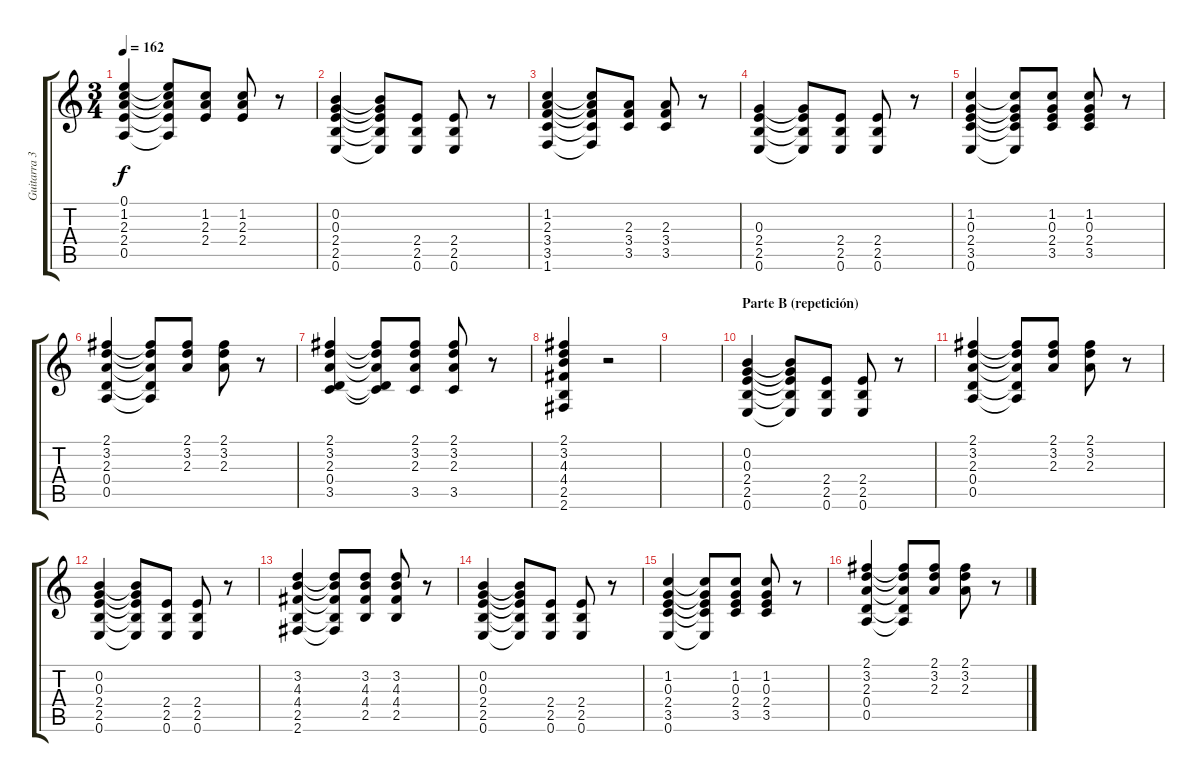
\track ("Guitarra 3" "Guitarra 3") {instrument acousticguitarsteel}
\staff {score tabs}
\tuning (E4 B3 G3 D3 A2 E2) {hide}
\ts (3 4)
\tempo 162
\clef g2
\ks c
(0.1 1.2 2.3 2.4 0.5).4{dy f} (0.1{t} 1.2{t} 2.3{t} 2.4{t} 0.5{t}).8 (1.2 2.3 2.4).8 (1.2 2.3 2.4).8 r.8 |
(0.2 0.3 2.4 2.5 0.6).4 (0.2{t} 0.3{t} 2.4{t} 2.5{t} 0.6{t}).8 (2.4 2.5 0.6).8 (2.4 2.5 0.6).8 r.8 |
(1.2 2.3 3.4 3.5 1.6).4 (1.2{t} 2.3{t} 3.4{t} 3.5{t} 1.6{t}).8 (2.3 3.4 3.5).8 (2.3 3.4 3.5).8 r.8 |
(0.3 2.4 2.5 0.6).4 (0.3{t} 2.4{t} 2.5{t} 0.6{t}).8 (2.4 2.5 0.6).8 (2.4 2.5 0.6).8 r.8 |
(1.2 0.3 2.4 3.5 0.6).4 (1.2{t} 0.3{t} 2.4{t} 3.5{t} 0.6{t}).8 (1.2 0.3 2.4 3.5).8 (1.2 0.3 2.4 3.5).8 r.8 |
(2.1 3.2 2.3 0.4 0.5).4 (2.1{t} 3.2{t} 2.3{t} 0.4{t} 0.5{t}).8 (2.1 3.2 2.3).8 (2.1 3.2 2.3).8 r.8 |
(2.1 3.2 2.3 0.4 3.5).4 (2.1{t} 3.2{t} 2.3{t} 0.4{t} 3.5{t}).8 (2.1 3.2 2.3 3.5).8 (2.1 3.2 2.3 3.5).8 r.8 |
(2.1 3.2 4.3 4.4 2.5 2.6).4 r.2{volume 11} |
|
\section ("" "Parte B (repetición)")
(0.2 0.3 2.4 2.5 0.6).4{volume 9} (0.2{t} 0.3{t} 2.4{t} 2.5{t} 0.6{t}).8 (2.4 2.5 0.6).8 (2.4 2.5 0.6).8 r.8 |
(2.1 3.2 2.3 0.4 0.5).4 (2.1{t} 3.2{t} 2.3{t} 0.4{t} 0.5{t}).8 (2.1 3.2 2.3).8 (2.1 3.2 2.3).8 r.8 |
(0.2 0.3 2.4 2.5 0.6).4 (0.2{t} 0.3{t} 2.4{t} 2.5{t} 0.6{t}).8 (2.4 2.5 0.6).8 (2.4 2.5 0.6).8 r.8 |
(3.2 4.3 4.4 2.5 2.6).4 (3.2{t} 4.3{t} 4.4{t} 2.5{t} 2.6{t}).8 (3.2 4.3 4.4 2.5).8 (3.2 4.3 4.4 2.5).8 r.8 |
(0.2 0.3 2.4 2.5 0.6).4 (0.2{t} 0.3{t} 2.4{t} 2.5{t} 0.6{t}).8 (2.4 2.5 0.6).8 (2.4 2.5 0.6).8 r.8 |
(1.2 0.3 2.4 3.5 0.6).4 (1.2{t} 0.3{t} 2.4{t} 3.5{t} 0.6{t}).8 (1.2 0.3 2.4 3.5).8 (1.2 0.3 2.4 3.5).8 r.8 |
(2.1 3.2 2.3 0.4 0.5).4 (2.1{t} 3.2{t} 2.3{t} 0.4{t} 0.5{t}).8 (2.1 3.2 2.3).8 (2.1 3.2 2.3).8 r.8
